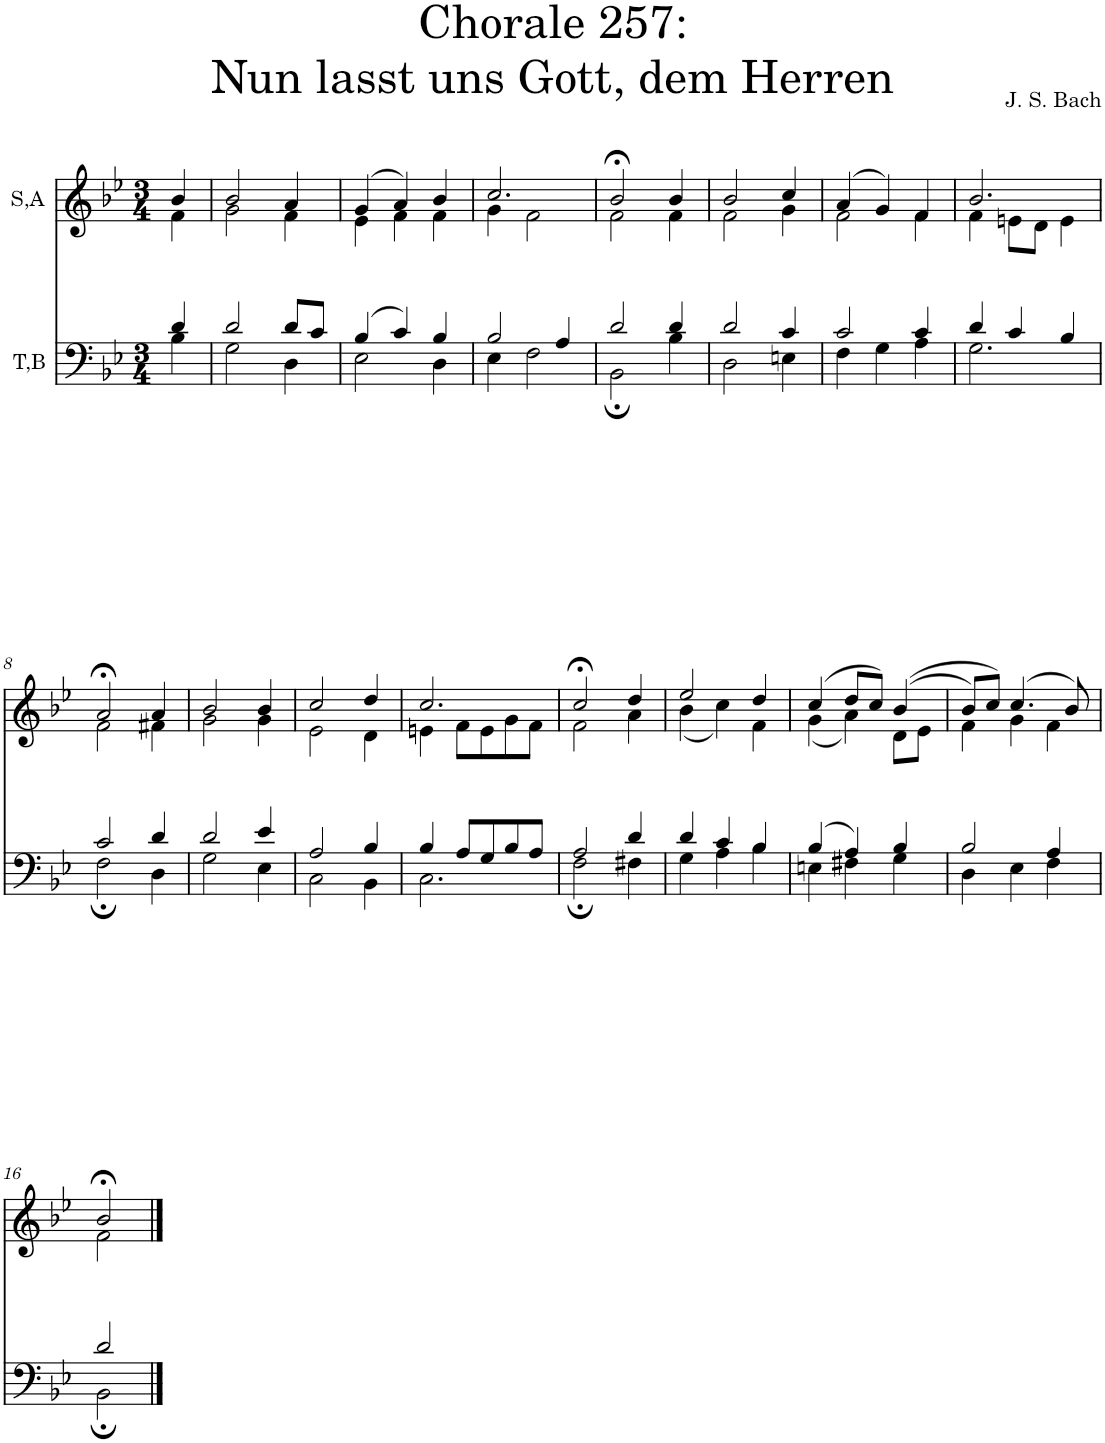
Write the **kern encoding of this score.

**kern	**kern
*part2	*part1
*staff2	*staff1
*I"T,B	*I"S,A
*clefF4	*clefG2
*k[b-e-]	*k[b-e-]
*M3/4	*M3/4
=	=
*^	*^
4d/	4B-\	4b-/	4f\
=1	=1	=1	=1
2d/	2G\	2b-/	2g\
8d/L	4D\	4a/	4f\
8c/J	.	.	.
=2	=2	=2	=2
(>4B-/	2E-\	(>4g/	4e-\
4c/)	.	4a/)	4f\
4B-/	4D\	4b-/	4f\
=3	=3	=3	=3
2B-/	4E-\	2.cc/	4g\
.	2F\	.	2f\
4A/	.	.	.
=4	=4	=4	=4
2d/	2BB-;\	2b-;</	2f\
4d/	4B-\	4b-/	4f\
=5	=5	=5	=5
2d/	2D\	2b-/	2f\
4c/	4En\	4cc/	4g\
=6	=6	=6	=6
2c/	4F\	(>4a/	2f\
.	4G\	4g/)	.
4c/	4A\	4f/	4f\
=7	=7	=7	=7
4d/	2.G\	2.b-/	4f\
4c/	.	.	8en\L
.	.	.	8d\J
4B-/	.	.	4e\
!!LO:LB:g=z	!!
=8	=8	=8	=8
2c/	2F;\	2a;</	2f\
4d/	4D\	4a/	4f#X\
=9	=9	=9	=9
2d/	2G\	2b-/	2g\
4e-/	4E-\	4b-/	4g\
=10	=10	=10	=10
2A/	2C\	2cc/	2e-\
4B-/	4BB-\	4dd/	4d\
=11	=11	=11	=11
4B-/	2.C\	2.cc/	4en\
8A/L	.	.	8f\L
8G/	.	.	8e\
8B-/	.	.	8g\
8A/J	.	.	8f\J
=12	=12	=12	=12
2A/	2F;\	2cc;</	2f\
4d/	4F#X\	4dd/	4a\
=13	=13	=13	=13
4d/	4G\	2ee-/	(<4b-\
4c/	4A\	.	4cc\)
4B-/	4B-\	4dd/	4f\
=14	=14	=14	=14
(>4B-/	4En\	(>4cc/	(<4g\
4A/)	4F#X\	8dd/L	4a\)
.	.	8cc/J)	.
4B-/	4G\	(>(>4b-/	8d\L
.	.	.	8e-\J
=15	=15	=15	=15
2B-/	4D\	8b-/L)	4f\
.	.	8cc/J)	.
.	4E-\	(>4.cc/	4g\
4A/	4F\	.	4f\
.	.	8b-/)	.
!!LO:LB:g=z	!!
=16	=16	=16	=16
2d/	2BB-;\	2b-;</	2f\
*v	*v	*	*
*	*v	*v
==	==
*-	*-
